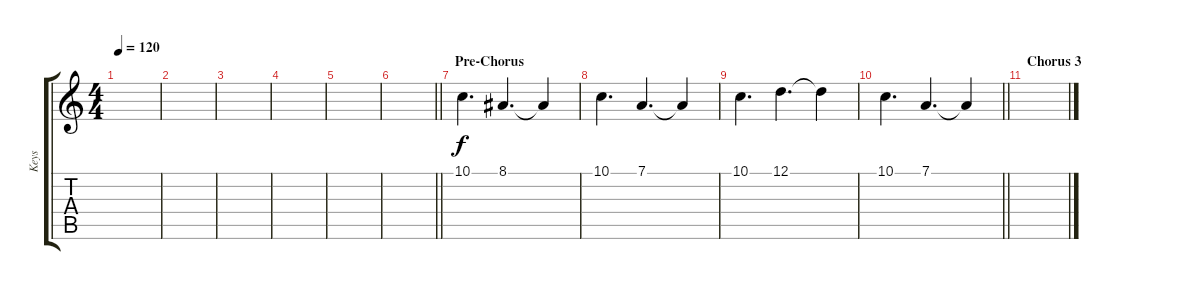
\track ("Keys" "Keys") {instrument stringensemble1}
\staff {score tabs}
\tuning (D4 A3 F3 C3 G2 D2) {hide}
\ts (4 4)
\tempo 120
\clef g2
\ks c
|
|
|
|
|
\barLineRight lightlight
|
\section ("" "Pre-Chorus")
10.1.4{d} 8.1.4{d} 8.1{t}.4 |
10.1.4{d} 7.1.4{d} 7.1{t}.4 |
10.1.4{d} 12.1.4{d} 12.1{t}.4 |
\barLineRight lightlight
10.1.4{d} 7.1.4{d} 7.1{t}.4 |
\section ("" "Chorus 3")
